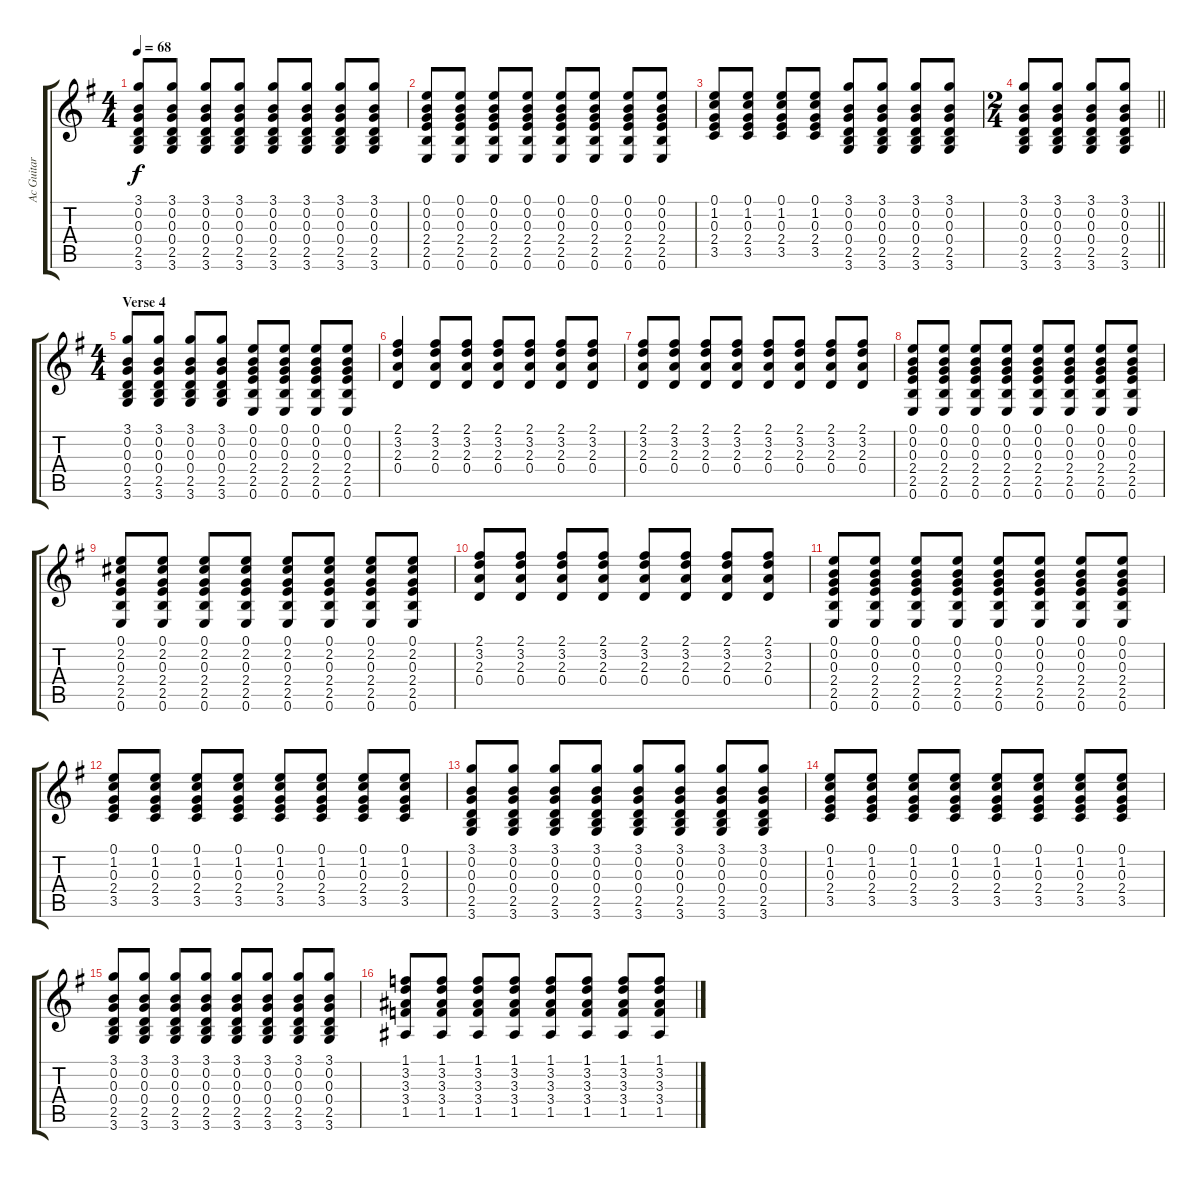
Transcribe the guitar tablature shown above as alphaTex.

\track ("Ac Guitar" "Ac Guitar") {instrument acousticguitarsteel}
\staff {score tabs}
\tuning (E4 B3 G3 D3 A2 E2) {hide}
\ts (4 4)
\tempo 68
\clef g2
\ks g
(3.1 0.2 0.3 0.4 2.5 3.6).8{dy f} (3.1 0.2 0.3 0.4 2.5 3.6).8 (3.1 0.2 0.3 0.4 2.5 3.6).8 (3.1 0.2 0.3 0.4 2.5 3.6).8 (3.1 0.2 0.3 0.4 2.5 3.6).8 (3.1 0.2 0.3 0.4 2.5 3.6).8 (3.1 0.2 0.3 0.4 2.5 3.6).8 (3.1 0.2 0.3 0.4 2.5 3.6).8 |
(0.1 0.2 0.3 2.4 2.5 0.6).8 (0.1 0.2 0.3 2.4 2.5 0.6).8 (0.1 0.2 0.3 2.4 2.5 0.6).8 (0.1 0.2 0.3 2.4 2.5 0.6).8 (0.1 0.2 0.3 2.4 2.5 0.6).8 (0.1 0.2 0.3 2.4 2.5 0.6).8 (0.1 0.2 0.3 2.4 2.5 0.6).8 (0.1 0.2 0.3 2.4 2.5 0.6).8 |
(0.1 1.2 0.3 2.4 3.5).8 (0.1 1.2 0.3 2.4 3.5).8 (0.1 1.2 0.3 2.4 3.5).8 (0.1 1.2 0.3 2.4 3.5).8 (3.1 0.2 0.3 0.4 2.5 3.6).8 (3.1 0.2 0.3 0.4 2.5 3.6).8 (3.1 0.2 0.3 0.4 2.5 3.6).8 (3.1 0.2 0.3 0.4 2.5 3.6).8 |
\ts (2 4)
\barLineRight lightlight
(3.1 0.2 0.3 0.4 2.5 3.6).8 (3.1 0.2 0.3 0.4 2.5 3.6).8 (3.1 0.2 0.3 0.4 2.5 3.6).8 (3.1 0.2 0.3 0.4 2.5 3.6).8 |
\ts (4 4)
\section ("" "Verse 4")
(3.1 0.2 0.3 0.4 2.5 3.6).8 (3.1 0.2 0.3 0.4 2.5 3.6).8 (3.1 0.2 0.3 0.4 2.5 3.6).8 (3.1 0.2 0.3 0.4 2.5 3.6).8 (0.1 0.2 0.3 2.4 2.5 0.6).8 (0.1 0.2 0.3 2.4 2.5 0.6).8 (0.1 0.2 0.3 2.4 2.5 0.6).8 (0.1 0.2 0.3 2.4 2.5 0.6).8 |
(2.1 3.2 2.3 0.4).4 (2.1 3.2 2.3 0.4).8 (2.1 3.2 2.3 0.4).8 (2.1 3.2 2.3 0.4).8 (2.1 3.2 2.3 0.4).8 (2.1 3.2 2.3 0.4).8 (2.1 3.2 2.3 0.4).8 |
(2.1 3.2 2.3 0.4).8 (2.1 3.2 2.3 0.4).8 (2.1 3.2 2.3 0.4).8 (2.1 3.2 2.3 0.4).8 (2.1 3.2 2.3 0.4).8 (2.1 3.2 2.3 0.4).8 (2.1 3.2 2.3 0.4).8 (2.1 3.2 2.3 0.4).8 |
(0.1 0.2 0.3 2.4 2.5 0.6).8 (0.1 0.2 0.3 2.4 2.5 0.6).8 (0.1 0.2 0.3 2.4 2.5 0.6).8 (0.1 0.2 0.3 2.4 2.5 0.6).8 (0.1 0.2 0.3 2.4 2.5 0.6).8 (0.1 0.2 0.3 2.4 2.5 0.6).8 (0.1 0.2 0.3 2.4 2.5 0.6).8 (0.1 0.2 0.3 2.4 2.5 0.6).8 |
(0.1 2.2 0.3 2.4 2.5 0.6).8 (0.1 2.2 0.3 2.4 2.5 0.6).8 (0.1 2.2 0.3 2.4 2.5 0.6).8 (0.1 2.2 0.3 2.4 2.5 0.6).8 (0.1 2.2 0.3 2.4 2.5 0.6).8 (0.1 2.2 0.3 2.4 2.5 0.6).8 (0.1 2.2 0.3 2.4 2.5 0.6).8 (0.1 2.2 0.3 2.4 2.5 0.6).8 |
(2.1 3.2 2.3 0.4).8 (2.1 3.2 2.3 0.4).8 (2.1 3.2 2.3 0.4).8 (2.1 3.2 2.3 0.4).8 (2.1 3.2 2.3 0.4).8 (2.1 3.2 2.3 0.4).8 (2.1 3.2 2.3 0.4).8 (2.1 3.2 2.3 0.4).8 |
(0.1 0.2 0.3 2.4 2.5 0.6).8 (0.1 0.2 0.3 2.4 2.5 0.6).8 (0.1 0.2 0.3 2.4 2.5 0.6).8 (0.1 0.2 0.3 2.4 2.5 0.6).8 (0.1 0.2 0.3 2.4 2.5 0.6).8 (0.1 0.2 0.3 2.4 2.5 0.6).8 (0.1 0.2 0.3 2.4 2.5 0.6).8 (0.1 0.2 0.3 2.4 2.5 0.6).8 |
(0.1 1.2 0.3 2.4 3.5).8 (0.1 1.2 0.3 2.4 3.5).8 (0.1 1.2 0.3 2.4 3.5).8 (0.1 1.2 0.3 2.4 3.5).8 (0.1 1.2 0.3 2.4 3.5).8 (0.1 1.2 0.3 2.4 3.5).8 (0.1 1.2 0.3 2.4 3.5).8 (0.1 1.2 0.3 2.4 3.5).8 |
(3.1 0.2 0.3 0.4 2.5 3.6).8 (3.1 0.2 0.3 0.4 2.5 3.6).8 (3.1 0.2 0.3 0.4 2.5 3.6).8 (3.1 0.2 0.3 0.4 2.5 3.6).8 (3.1 0.2 0.3 0.4 2.5 3.6).8 (3.1 0.2 0.3 0.4 2.5 3.6).8 (3.1 0.2 0.3 0.4 2.5 3.6).8 (3.1 0.2 0.3 0.4 2.5 3.6).8 |
(0.1 1.2 0.3 2.4 3.5).8 (0.1 1.2 0.3 2.4 3.5).8 (0.1 1.2 0.3 2.4 3.5).8 (0.1 1.2 0.3 2.4 3.5).8 (0.1 1.2 0.3 2.4 3.5).8 (0.1 1.2 0.3 2.4 3.5).8 (0.1 1.2 0.3 2.4 3.5).8 (0.1 1.2 0.3 2.4 3.5).8 |
(3.1 0.2 0.3 0.4 2.5 3.6).8 (3.1 0.2 0.3 0.4 2.5 3.6).8 (3.1 0.2 0.3 0.4 2.5 3.6).8 (3.1 0.2 0.3 0.4 2.5 3.6).8 (3.1 0.2 0.3 0.4 2.5 3.6).8 (3.1 0.2 0.3 0.4 2.5 3.6).8 (3.1 0.2 0.3 0.4 2.5 3.6).8 (3.1 0.2 0.3 0.4 2.5 3.6).8 |
(1.1 3.2 3.3 3.4 1.5).8 (1.1 3.2 3.3 3.4 1.5).8 (1.1 3.2 3.3 3.4 1.5).8 (1.1 3.2 3.3 3.4 1.5).8 (1.1 3.2 3.3 3.4 1.5).8 (1.1 3.2 3.3 3.4 1.5).8 (1.1 3.2 3.3 3.4 1.5).8 (1.1 3.2 3.3 3.4 1.5).8
